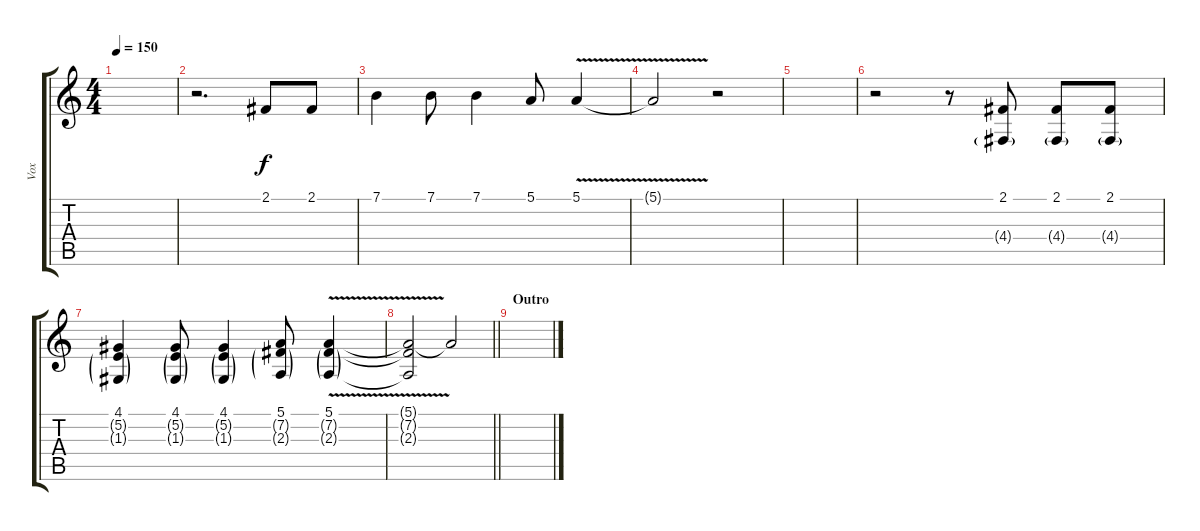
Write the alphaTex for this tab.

\track ("Vox" "Vox") {instrument lead1square}
\staff {score tabs}
\tuning (E4 B3 G3 D3 A2 E2) {hide}
\ts (4 4)
\tempo 150
\clef g2
\ks c
|
r.2{d} 2.1.8 2.1.8 |
7.1.4 7.1.8 7.1.4 5.1.8 5.1{v}.4 |
5.1{t}.2 r.2 |
|
r.2 r.8 (2.1 4.4{g}).8 (2.1 4.4{g}).8 (2.1 4.4{g}).8 |
(4.1 5.2{g} 1.3{g}).4 (4.1 5.2{g} 1.3{g}).8 (4.1 5.2{g} 1.3{g}).4 (5.1 7.2{g} 2.3{g}).8 (5.1 7.2{v g} 2.3{g}).4 |
\barLineRight lightlight
(5.1{t} 7.2{t} 2.3{t}).2 5.1{t}.2 |
\section ("" "Outro")
